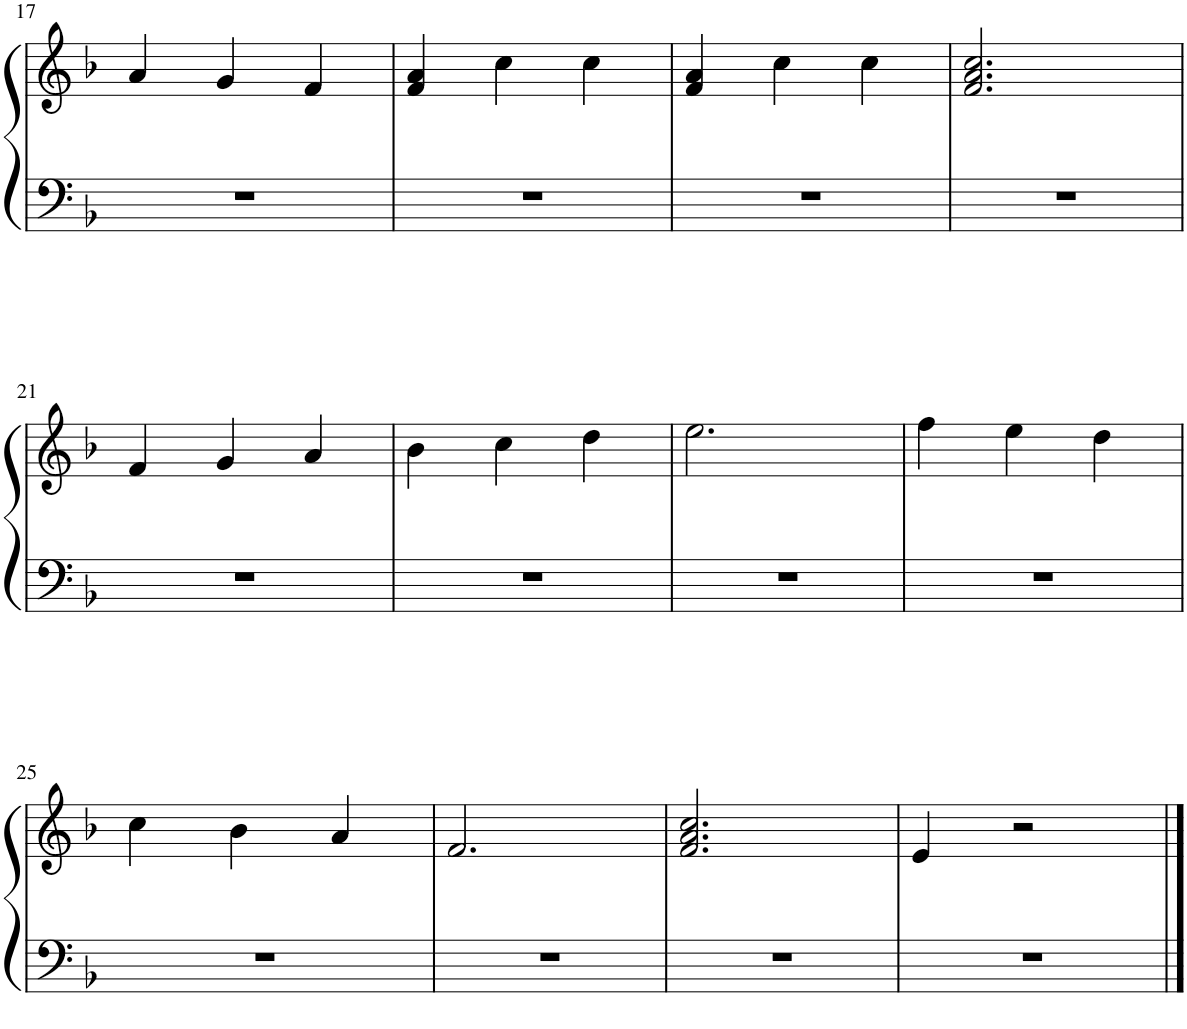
**kern	**kern
*part1	*part1
*staff2	*staff1
*I"Piano	*
*I'Pno.	*
!!LO:PB:g=z
*clefF4	*clefG2
*k[b-]	*k[b-]
*M3/4	*M3/4
=17	=17
2.r	4a/
.	4g/
.	4f/
=18	=18
2.r	4f/ 4a/
.	4cc\
.	4cc\
=19	=19
2.r	4f/ 4a/
.	4cc\
.	4cc\
=20	=20
2.r	2.f/ 2.a/ 2.cc/
!!LO:LB:g=z
=21	=21
2.r	4f/
.	4g/
.	4a/
=22	=22
2.r	4b-\
.	4cc\
.	4dd\
=23	=23
2.r	2.ee\
=24	=24
2.r	4ff\
.	4ee\
.	4dd\
!!LO:LB:g=z
=25	=25
2.r	4cc\
.	4b-\
.	4a/
=26	=26
2.r	2.f/
=27	=27
2.r	2.f/ 2.a/ 2.cc/
=28	=28
2.r	4e/
.	2r
==	==
*-	*-
